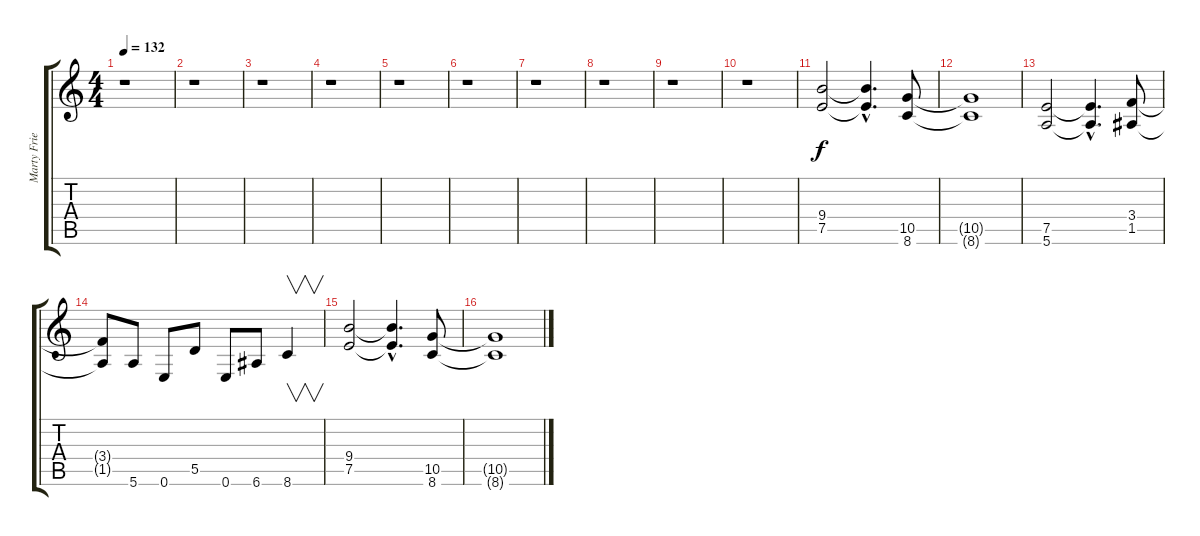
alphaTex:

\track ("Marty Friedman (Disto Gtr)" "Marty Frie") {instrument distortionguitar}
\staff {score tabs}
\tuning (E4 B3 G3 D3 A2 E2) {hide}
\ts (4 4)
\tempo 132
\clef g2
\ks c
r.1{dy f} |
r.1 |
r.1 |
r.1 |
r.1 |
r.1 |
r.1 |
r.1 |
r.1 |
r.1 |
(9.4 7.5).2 (9.4{hac t} 7.5{hac t}).4{d} (10.5 8.6).8 |
(10.5{t} 8.6{t}).1 |
(7.5 5.6).2 (7.5{hac t} 5.6{hac t}).4{d} (3.4 1.5).8 |
(3.4{t} 1.5{t}).8 5.6.8 0.6.8 5.5.8 0.6.8 6.6.8 8.6.4{v} |
(9.4 7.5).2 (9.4{hac t} 7.5{hac t}).4{d} (10.5 8.6).8 |
(10.5{t} 8.6{t}).1
